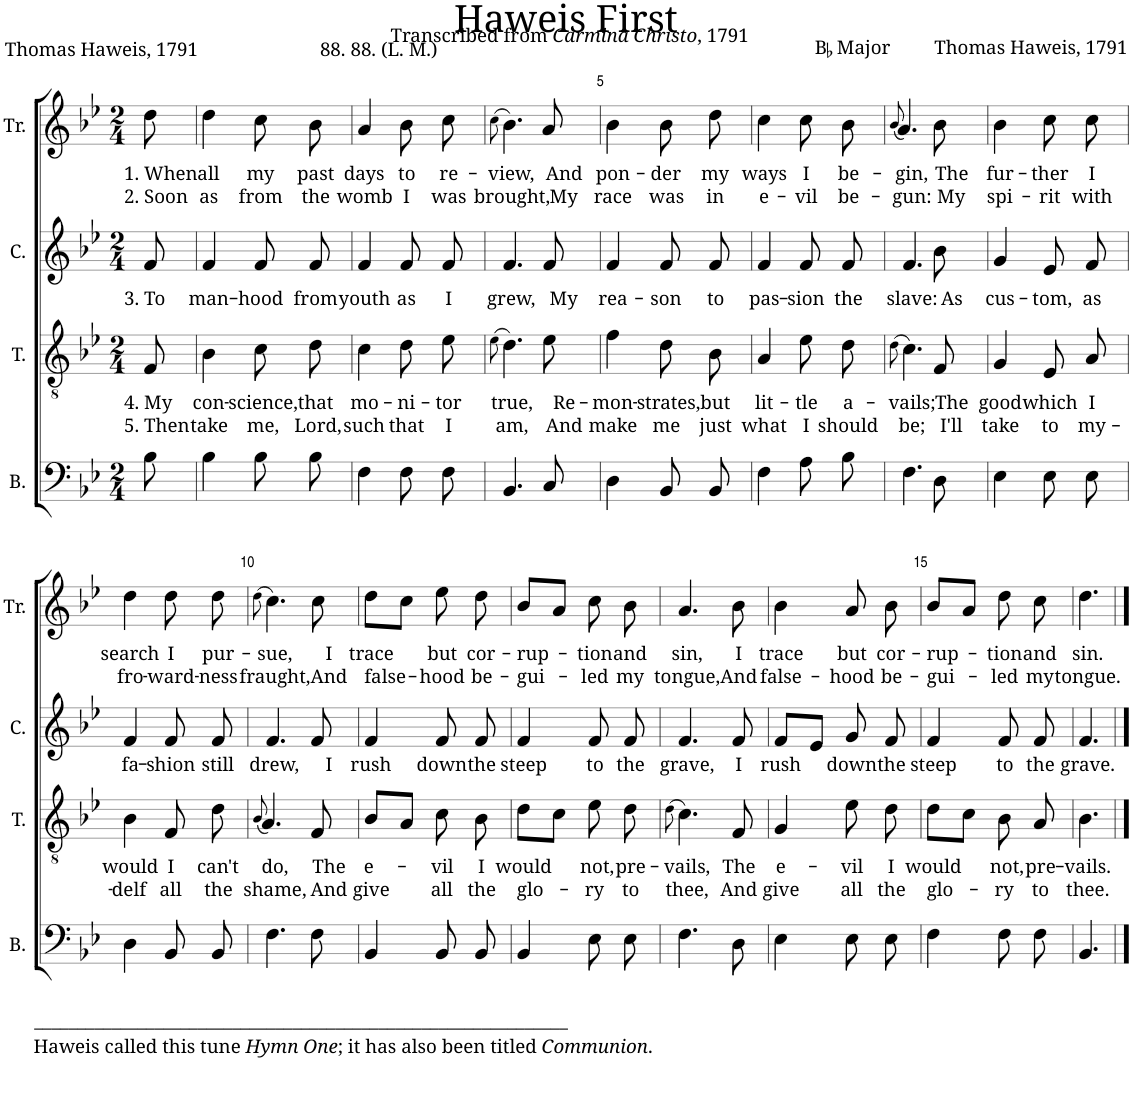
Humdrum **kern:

**kern	**kern	**text	**text	**kern	**text	**kern	**text	**text
*part4	*part3	*part3	*part3	*part2	*part2	*part1	*part1	*part1
*staff4	*staff3	*staff3	*staff3	*staff2	*staff2	*staff1	*staff1	*staff1
*I"B.	*I"T.	*	*	*I"C.	*	*I"Tr.	*	*
*I'B.	*I'T.	*	*	*I'C.	*	*I'Tr.	*	*
*clefF4	*clefGv2	*	*	*clefG2	*	*clefG2	*	*
*k[b-e-]	*k[b-e-]	*	*	*k[b-e-]	*	*k[b-e-]	*	*
*M2/4	*M2/4	*	*	*M2/4	*	*M2/4	*	*
=1	=1	=1	=1	=1	=1	=1	=1	=1
!	!	!LO:LY:b	!LO:LY:b	!	!LO:LY:b	!	!LO:LY:b	!LO:LY:b
8B-\	8F/	4. My	5. Then	8f/	3. To	8dd\	1. When	2. Soon
=2	=2	=2	=2	=2	=2	=2	=2	=2
!	!	!LO:LY:b	!LO:LY:b	!	!LO:LY:b	!	!LO:LY:b	!LO:LY:b
4B-\	4B-\	con-	take	4f/	man-	4dd\	all	as
!	!	!LO:LY:b	!LO:LY:b	!	!LO:LY:b	!	!LO:LY:b	!LO:LY:b
8B-\L	8c\	-science,	me,	8f/	-hood	8cc\	my	from
!	!	!LO:LY:b	!LO:LY:b	!	!LO:LY:b	!	!LO:LY:b	!LO:LY:b
8B-\J	8d\	that	Lord,	8f/	from	8b-\	past	the
=3	=3	=3	=3	=3	=3	=3	=3	=3
!	!	!LO:LY:b	!LO:LY:b	!	!LO:LY:b	!	!LO:LY:b	!LO:LY:b
4F\	4c\	mo-	such	4f/	youth	4a/	days	womb
!	!	!LO:LY:b	!LO:LY:b	!	!LO:LY:b	!	!LO:LY:b	!LO:LY:b
8F\L	8d\	-ni-	that	8f/	as	8b-\	to	I
!	!	!LO:LY:b	!LO:LY:b	!	!LO:LY:b	!	!LO:LY:b	!LO:LY:b
8F\J	8e-\	-tor	I	8f/	I	8cc\	re-	was
=4	=4	=4	=4	=4	=4	=4	=4	=4
.	(8qe-\	.	.	.	.	(8qcc\	.	.
!	!	!LO:LY:b	!LO:LY:b	!	!LO:LY:b	!	!LO:LY:b	!LO:LY:b
4.BB-/	4.d\)	true,	am,	4.f/	grew,	4.b-\)	-view,	brought,
!	!	!LO:LY:b	!LO:LY:b	!	!LO:LY:b	!	!LO:LY:b	!LO:LY:b
8C/	8e-\	Re-	And	8f/	My	8a/	And	My
=5	=5	=5	=5	=5	=5	=5	=5	=5
!	!	!LO:LY:b	!LO:LY:b	!	!LO:LY:b	!	!LO:LY:b	!LO:LY:b
4D\	4f\	-mon-	make	4f/	rea-	4b-\	pon-	race
!	!	!LO:LY:b	!LO:LY:b	!	!LO:LY:b	!	!LO:LY:b	!LO:LY:b
8BB-/L	8d\	-strates,	me	8f/	-son	8b-\	-der	was
!	!	!LO:LY:b	!LO:LY:b	!	!LO:LY:b	!	!LO:LY:b	!LO:LY:b
8BB-/J	8B-\	but	just	8f/	to	8dd\	my	in
=6	=6	=6	=6	=6	=6	=6	=6	=6
!	!	!LO:LY:b	!LO:LY:b	!	!LO:LY:b	!	!LO:LY:b	!LO:LY:b
4F\	4A/	lit-	what	4f/	pas-	4cc\	ways	e-
!	!	!LO:LY:b	!LO:LY:b	!	!LO:LY:b	!	!LO:LY:b	!LO:LY:b
8A\L	8e-\	-tle	I	8f/	-sion	8cc\	I	-vil
!	!	!LO:LY:b	!LO:LY:b	!	!LO:LY:b	!	!LO:LY:b	!LO:LY:b
8B-\J	8d\	a-	should	8f/	the	8b-\	be-	be-
=7	=7	=7	=7	=7	=7	=7	=7	=7
.	(8qd\	.	.	.	.	(8qb-/	.	.
!	!	!LO:LY:b	!LO:LY:b	!	!LO:LY:b	!	!LO:LY:b	!LO:LY:b
4.F\	4.c\)	-vails;	be;	4.f/	slave:	4.a/)	-gin,	-gun:
!	!	!LO:LY:b	!LO:LY:b	!	!LO:LY:b	!	!LO:LY:b	!LO:LY:b
8D\	8F/	The	I'll	8b-\	As	8b-\	The	My
=8	=8	=8	=8	=8	=8	=8	=8	=8
!	!	!LO:LY:b	!LO:LY:b	!	!LO:LY:b	!	!LO:LY:b	!LO:LY:b
4E-\	4G/	good	take	4g/	cus-	4b-\	fur-	spi-
!	!	!LO:LY:b	!LO:LY:b	!	!LO:LY:b	!	!LO:LY:b	!LO:LY:b
8E-\L	8E-/	which	to	8e-/	-tom,	8cc\	-ther	-rit
!	!	!LO:LY:b	!LO:LY:b	!	!LO:LY:b	!	!LO:LY:b	!LO:LY:b
8E-\J	8A/	I	my-	8f/	as	8cc\	I	with
!!LO:LB:g=z
=9	=9	=9	=9	=9	=9	=9	=9	=9
!	!	!LO:LY:b	!LO:LY:b	!	!LO:LY:b	!	!LO:LY:b	!LO:LY:b
4D\	4B-\	would	-delf	4f/	fa-	4dd\	search	fro-
!	!	!LO:LY:b	!LO:LY:b	!	!LO:LY:b	!	!LO:LY:b	!LO:LY:b
8BB-/L	8F/	I	all	8f/	-shion	8dd\	I	-ward-
!	!	!LO:LY:b	!LO:LY:b	!	!LO:LY:b	!	!LO:LY:b	!LO:LY:b
8BB-/J	8d\	can't	the	8f/	still	8dd\	pur-	-ness
=10	=10	=10	=10	=10	=10	=10	=10	=10
.	(8qB-/	.	.	.	.	(8qdd\	.	.
!	!	!LO:LY:b	!LO:LY:b	!	!LO:LY:b	!	!LO:LY:b	!LO:LY:b
4.F\	4.A/)	do,	shame,	4.f/	drew,	4.cc\)	-sue,	fraught,
!	!	!LO:LY:b	!LO:LY:b	!	!LO:LY:b	!	!LO:LY:b	!LO:LY:b
8F\	8F/	The	And	8f/	I	8cc\	I	And
=11	=11	=11	=11	=11	=11	=11	=11	=11
!	!	!LO:LY:b	!LO:LY:b	!	!LO:LY:b	!	!LO:LY:b	!LO:LY:b
4BB-/	8B-/L	e-	give	4f/	rush	8dd\L	trace	false-
.	8A/J	.	.	.	.	8cc\J	.	.
!	!	!LO:LY:b	!LO:LY:b	!	!LO:LY:b	!	!LO:LY:b	!LO:LY:b
8BB-/L	8c\	-vil	all	8f/	down	8ee-\	but	-hood
!	!	!LO:LY:b	!LO:LY:b	!	!LO:LY:b	!	!LO:LY:b	!LO:LY:b
8BB-/J	8B-\	I	the	8f/	the	8dd\	cor-	be-
=12	=12	=12	=12	=12	=12	=12	=12	=12
!	!	!LO:LY:b	!LO:LY:b	!	!LO:LY:b	!	!LO:LY:b	!LO:LY:b
4BB-/	8d\L	would	glo-	4f/	steep	8b-/L	-rup-	-gui-
.	8c\J	.	.	.	.	8a/J	.	.
!	!	!LO:LY:b	!LO:LY:b	!	!LO:LY:b	!	!LO:LY:b	!LO:LY:b
8E-\L	8e-\	not,	-ry	8f/	to	8cc\	-tion	-led
!	!	!LO:LY:b	!LO:LY:b	!	!LO:LY:b	!	!LO:LY:b	!LO:LY:b
8E-\J	8d\	pre-	to	8f/	the	8b-\	and	my
=13	=13	=13	=13	=13	=13	=13	=13	=13
.	(8qd\	.	.	.	.	.	.	.
!LO:TX:b:t=______________________________________________________________	!	!	!	!	!	!	!	!
!LO:TX:b:t=Haweis called this tune	!	!	!	!	!	!	!	!
!LO:TX:b:i:t=Hymn One	!	!	!	!	!	!	!	!
!LO:TX:b:t=; it has also been titled	!	!	!	!	!	!	!	!
!LO:TX:b:i:t=Communion	!	!	!	!	!	!	!	!
!LO:TX:b:t=.	!	!	!	!	!	!	!	!
!	!	!LO:LY:b	!LO:LY:b	!	!LO:LY:b	!	!LO:LY:b	!LO:LY:b
4.F\	4.c\)	-vails,	thee,	4.f/	grave,	4.a/	sin,	tongue,
!	!	!LO:LY:b	!LO:LY:b	!	!LO:LY:b	!	!LO:LY:b	!LO:LY:b
8D\	8F/	The	And	8f/	I	8b-\	I	And
=14	=14	=14	=14	=14	=14	=14	=14	=14
!	!	!LO:LY:b	!LO:LY:b	!	!LO:LY:b	!	!LO:LY:b	!LO:LY:b
4E-\	4G/	e-	give	8f/L	rush	4b-\	trace	false-
.	.	.	.	8e-/J	.	.	.	.
!	!	!LO:LY:b	!LO:LY:b	!	!LO:LY:b	!	!LO:LY:b	!LO:LY:b
8E-\L	8e-\	-vil	all	8g/	down	8a/	but	-hood
!	!	!LO:LY:b	!LO:LY:b	!	!LO:LY:b	!	!LO:LY:b	!LO:LY:b
8E-\J	8d\	I	the	8f/	the	8b-\	cor-	be-
=15	=15	=15	=15	=15	=15	=15	=15	=15
!	!	!LO:LY:b	!LO:LY:b	!	!LO:LY:b	!	!LO:LY:b	!LO:LY:b
4F\	8d\L	would	glo-	4f/	steep	8b-/L	-rup-	-gui-
.	8c\J	.	.	.	.	8a/J	.	.
!	!	!LO:LY:b	!LO:LY:b	!	!LO:LY:b	!	!LO:LY:b	!LO:LY:b
8F\L	8B-\	not,	-ry	8f/	to	8dd\	-tion	-led
!	!	!LO:LY:b	!LO:LY:b	!	!LO:LY:b	!	!LO:LY:b	!LO:LY:b
8F\J	8A/	pre-	to	8f/	the	8cc\	and	my
=16	=16	=16	=16	=16	=16	=16	=16	=16
!	!	!LO:LY:b	!LO:LY:b	!	!LO:LY:b	!	!LO:LY:b	!LO:LY:b
4.BB-/	4.B-\	-vails.	thee.	4.f/	grave.	4.dd\	sin.	tongue.
==	==	==	==	==	==	==	==	==
*-	*-	*-	*-	*-	*-	*-	*-	*-
